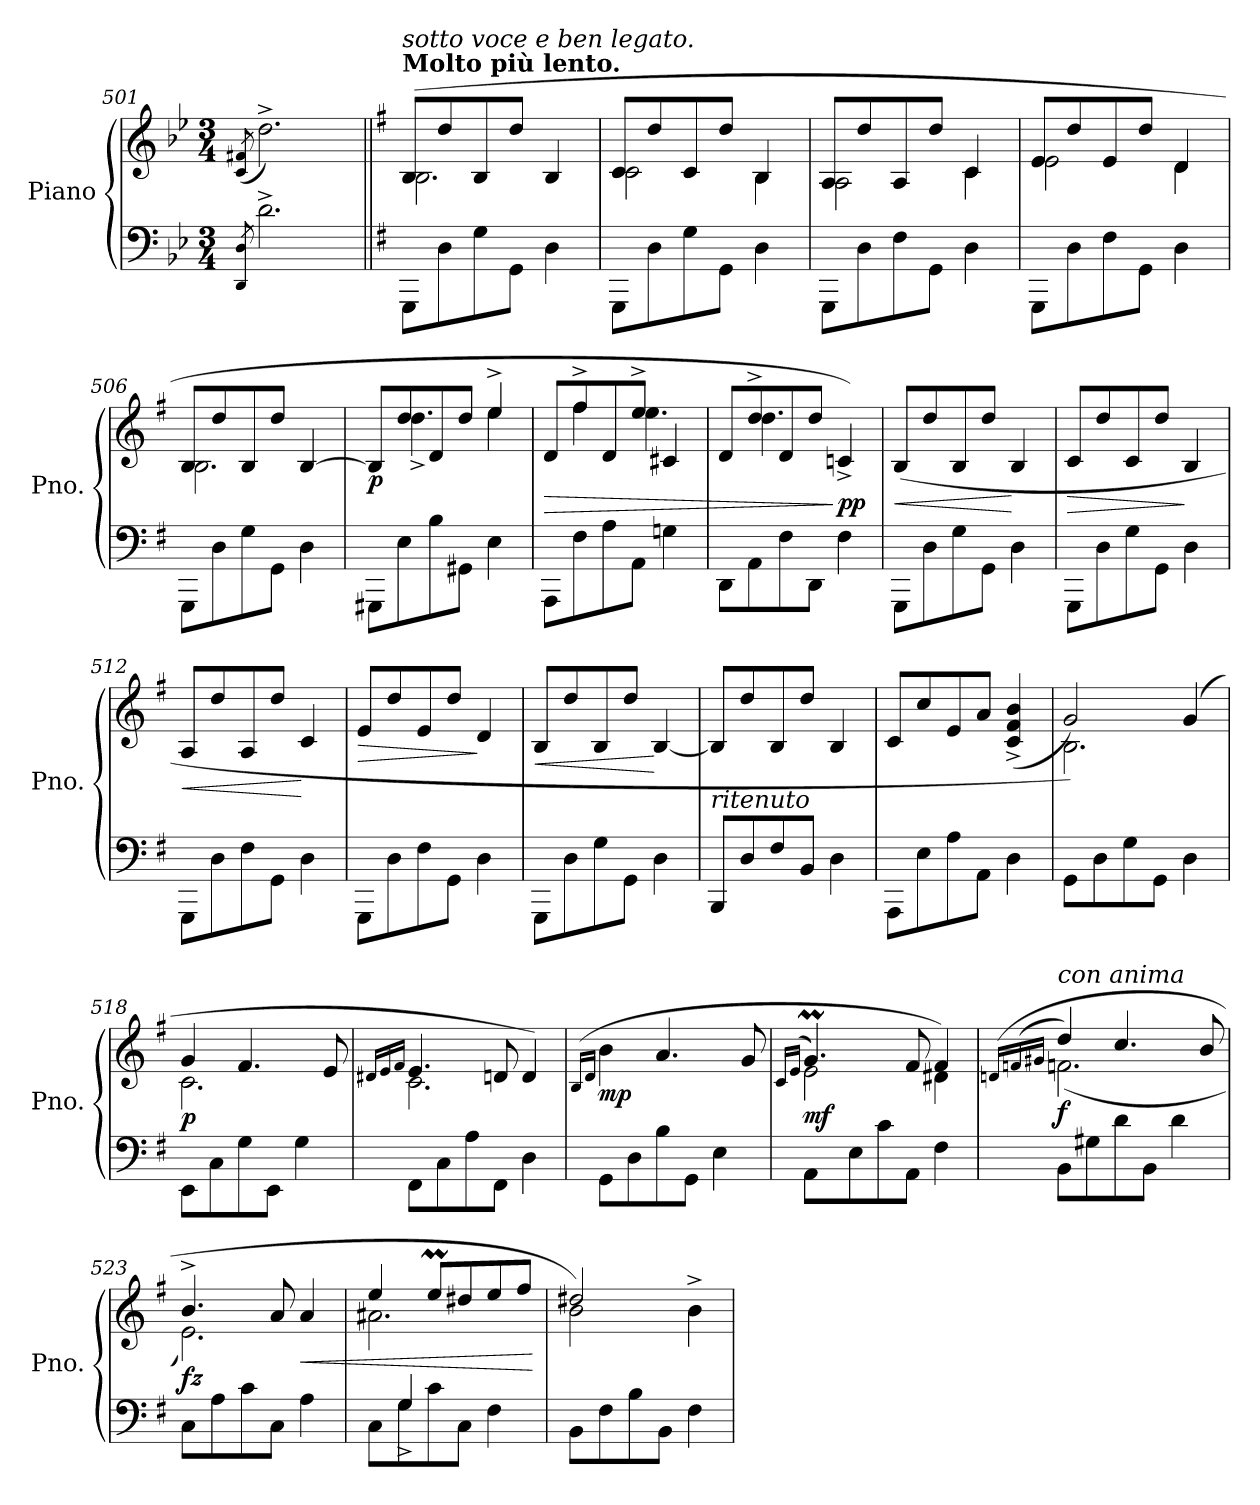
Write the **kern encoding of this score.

**kern	**kern	**dynam
*part1	*part1	*part1
*staff2	*staff1	*staff1/2
*I"Piano	*	*
*I'Pno.	*	*
*clefF4	*clefG2	*
*k[b-e-]	*k[b-e-]	*
*M3/4	*M3/4	*
=501	=501	=501
8qDD/ 8qD/	(>8qc/ 8qf#X/	.
2.d^\	2.dd^\)	.
!!LO:PB:g=z
=502||	=502||	=502||
*k[f#]	*k[f#]	*
*	*^	*
!	!LO:TX:a:B:t=Molto più lento.	!	!
!	!LO:TX:a:i:t=sotto voce e ben legato.	!	!
8GGG\L	(>8B/L	2.B\	.
8D\	8dd/	.	.
8G\	8B/	.	.
8GG\J	8dd/J	.	.
4D\	4B/	.	.
=503	=503	=503	=503
8GGG\L	8c/L	2c\	.
8D\	8dd/	.	.
8G\	8c/	.	.
8GG\J	8dd/J	.	.
4D\	4B/	4B\	.
=504	=504	=504	=504
8GGG\L	8A/L	2A\	.
8D\	8dd/	.	.
8F#\	8A/	.	.
8GG\J	8dd/J	.	.
4D\	4c/	4c\	.
=505	=505	=505	=505
8GGG\L	8e/L	2e\	.
8D\	8dd/	.	.
8F#\	8e/	.	.
8GG\J	8dd/J	.	.
4D\	4d/	4d\	.
=506	=506	=506	=506
8GGG\L	8B/L	2.B\	.
8D\	8dd/	.	.
8G\	8B/	.	.
8GG\J	8dd/J	.	.
4D\	[4B/	.	.
=507	=507	=507	=507
!	!	!	!LO:DY:b
8GGG#X\L	8B/L]	8ryy	p
8E\	8dd/	4.dd^\	.
8B\	8d/	.	.
8GG#X\J	8dd/J	.	.
4E\	4ee^/	4ee\	.
!!LO:LB:g=z	!!
=508	=508	=508	=508
!	!	!	!LO:HP:b
8AAA\L	8d/L	8ryy	>
8F#\	8ff#^/	4ff#\	.
8A\	8d/	.	.
8AA\J	8ee^/J	4.ee\	.
4Gn\	4c#X/	.	.
=509	=509	=509	=509
8DD\L	8d/L	8ryy	.
8AA\	8dd^/	4.dd\	.
8F#\	8d/	.	.
8DD\J	8dd/J	.	.
!	!	!	!LO:DY:n=1:b
4F#\	4cn^/)	4ryy	] pp
=510	=510	=510	=510
!	!	!	!LO:HP:b
*	*v	*v	*
8GGG\L	(>8B/L	<
8D\	8dd/	.
8G\	8B/	.
8GG\J	8dd/J	.
4D\	4B/	[
=511	=511	=511
!	!	!LO:HP:b
8GGG\L	8c/L	>
8D\	8dd/	.
8G\	8c/	.
8GG\J	8dd/J	.
4D\	4B/	]
=512	=512	=512
!	!	!LO:HP:b
8GGG\L	8A/L	<
8D\	8dd/	.
8F#\	8A/	.
8GG\J	8dd/J	.
4D\	4c/	[
=513	=513	=513
!	!	!LO:HP:b
8GGG\L	8e/L	>
8D\	8dd/	.
8F#\	8e/	.
8GG\J	8dd/J	.
4D\	4d/	]
=514	=514	=514
!	!	!LO:HP:b
8GGG\L	8B/L	<
8D\	8dd/	.
8G\	8B/	.
8GG\J	8dd/J	.
4D\	[4B/	[
!!LO:LB:g=z
=515	=515	=515
!LO:TX:a:i:t=ritenuto	!	!
8BBB/L	8B/L]	.
8D/	8dd/	.
8F#/	8B/	.
8BB/J	8dd/J	.
4D\	4B/	.
=516	=516	=516
8AAA\L	8c/L	.
8E\	8cc/	.
8A\	8e/	.
8AA\J	8a/J	.
4D\	(>4c/^ 4f#/^ 4b/^	.
=517	=517	=517
*	*^	*
8GG\L	2g/))	2.B\	.
8D\	.	.	.
8G\	.	.	.
8GG\J	.	.	.
4D\	(>4g/	.	.
=518	=518	=518	=518
!	!	!	!LO:DY:b
8EE\L	4g/	2.c\	p
8C\	.	.	.
8G\	4.f#/	.	.
8EE\J	.	.	.
4G\	.	.	.
.	8e/	.	.
=519	=519	=519	=519
.	16qd#X/LL	.	.
.	16qe/	.	.
.	16qf#/JJ	.	.
8FF#\L	4.e/	2.c\	.
8C\	.	.	.
8A\	.	.	.
8FF#\J	8dn/	.	.
4D\	4d/)	.	.
*	*v	*v	*
=520	=520	=520
.	(>16qB/LL	.
.	16qd/JJ	.
!	!	!LO:DY:b
8GG\L	4b\	mp
8D\	.	.
8B\	4.a/	.
8GG\J	.	.
4E\	.	.
.	8g/	.
!!LO:LB:g=z
=521	=521	=521
.	16qc/LL	.
.	(<16qe/JJ	.
*	*^	*
*	*	*^	*
!	!	!	!	!LO:DY:b
8AA\L	4.gM/)	2e\	16ryy	mf
.	.	.	16a/yy	.
8E\	.	.	4g/yy	.
8c\	.	.	.	.
8AA\J	8f#/	.	4.ryy	.
4F#\	4f#/)	4d#X\	.	.
*	*v	*v	*v	*
=522	=522	=522
.	(>16qdn/LL	.
.	(<16qfn/	.
.	16qg#X/JJ	.
*	*^	*
!	!LO:TX:a:i:t=con anima	!	!
!	!	!	!LO:DY:b
8BB\L	4dd/)	(<2.f\	f
8G#X\	.	.	.
8d\	4.cc/	.	.
8BB\J	.	.	.
4d\	.	.	.
.	8b/	.	.
=523	=523	=523	=523
!	!	!	!LO:DY:b
8C\L	4.b^/	2.e\)	fz
8A\	.	.	.
8c\	.	.	.
8C\J	8a/	.	.
!	!	!	!LO:HP:b
4A\	4a/	.	<
=524	=524	=524	=524
*^	*	*	*
8C\L	8ryy	4ee/	2.a#X\	.
8G\	4G^/	.	.	.
.	.	8qee/Lyy	.	.
.	.	8qff#/Jyy	.	.
8c\	.	8eeM/L	.	.
8C\J	4.ryy	8dd#X/	.	.
4F#\	.	8ee/	.	.
.	.	8ff#/J	.	.
*v	*v	*	*	*
*	*v	*v	*
.	.	[
=525	=525	=525
*	*^	*
8BB\L	2dd#X/)	2b\	.
8F#\	.	.	.
8B\	.	.	.
8BB\J	.	.	.
4F#\	4b^\	4ryy	.
*	*v	*v	*
=	=	=
*-	*-	*-
